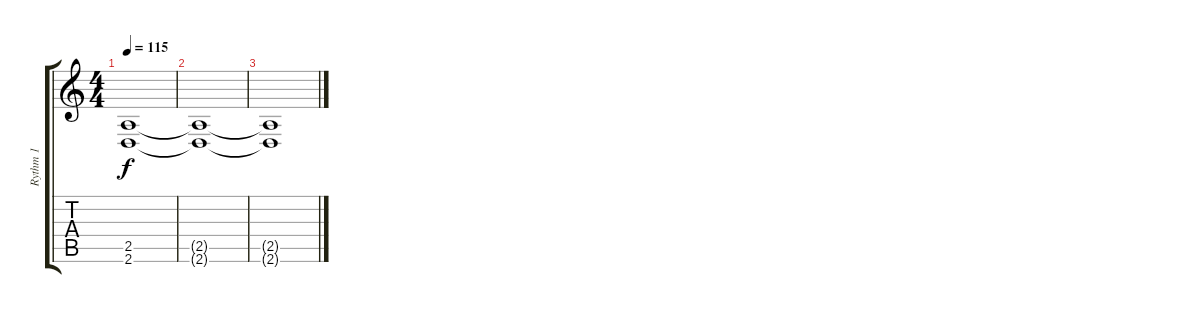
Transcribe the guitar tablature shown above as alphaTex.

\track ("Rythm 1" "Rythm 1") {instrument distortionguitar}
\staff {score tabs}
\tuning (D4 A3 F3 C3 G2 C2) {hide}
\ts (4 4)
\tempo 115
\clef g2
\ks c
(2.5{t} 2.6{t}).1{dy f} |
(2.5{t} 2.6{t}).1 |
(2.5{t} 2.6{t}).1
